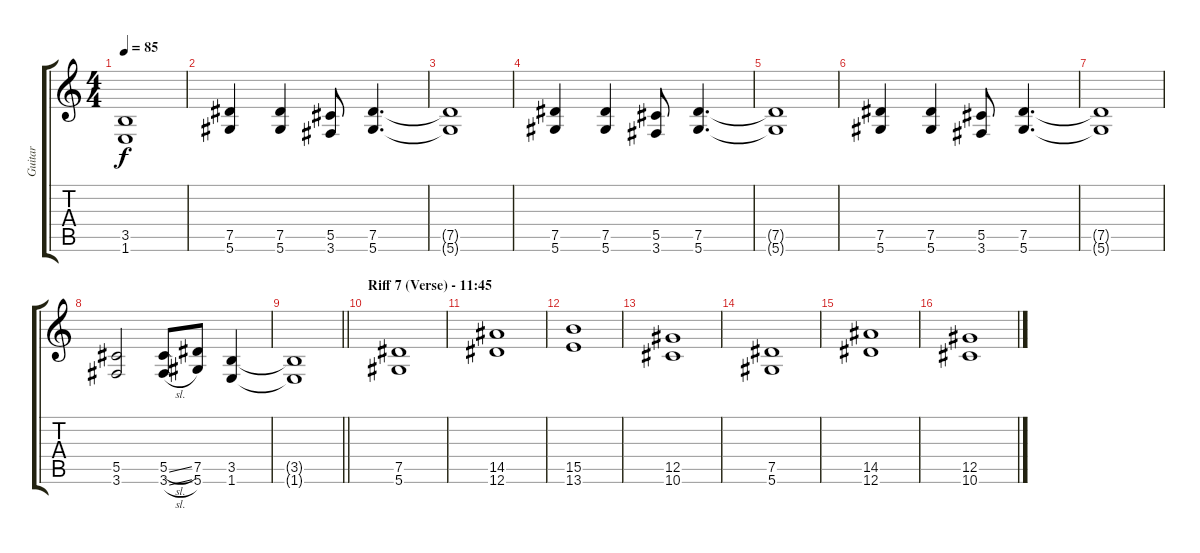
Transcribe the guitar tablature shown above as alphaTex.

\track ("Guitar" "Guitar") {instrument distortionguitar}
\staff {score tabs}
\tuning (Eb4 Bb3 Gb3 Db3 Ab2 Eb2) {hide}
\ts (4 4)
\tempo 85
\clef g2
\ks c
(3.5{t} 1.6{t}).1{dy f} |
(7.5 5.6).4 (7.5 5.6).4 (5.5 3.6).8 (7.5 5.6).4{d} |
(7.5{t} 5.6{t}).1 |
(7.5 5.6).4 (7.5 5.6).4 (5.5 3.6).8 (7.5 5.6).4{d} |
(7.5{t} 5.6{t}).1 |
(7.5 5.6).4 (7.5 5.6).4 (5.5 3.6).8 (7.5 5.6).4{d} |
(7.5{t} 5.6{t}).1 |
(5.5 3.6).2 (5.5{sl} 3.6{sl}).8 (7.5 5.6).8 (3.5 1.6).4 |
\barLineRight lightlight
(3.5{t} 1.6{t}).1 |
\section ("" "Riff 7 (Verse) - 11:45")
(7.5 5.6).1 |
(14.5 12.6).1 |
(15.5 13.6).1 |
(12.5 10.6).1 |
(7.5 5.6).1 |
(14.5 12.6).1 |
(12.5 10.6).1
